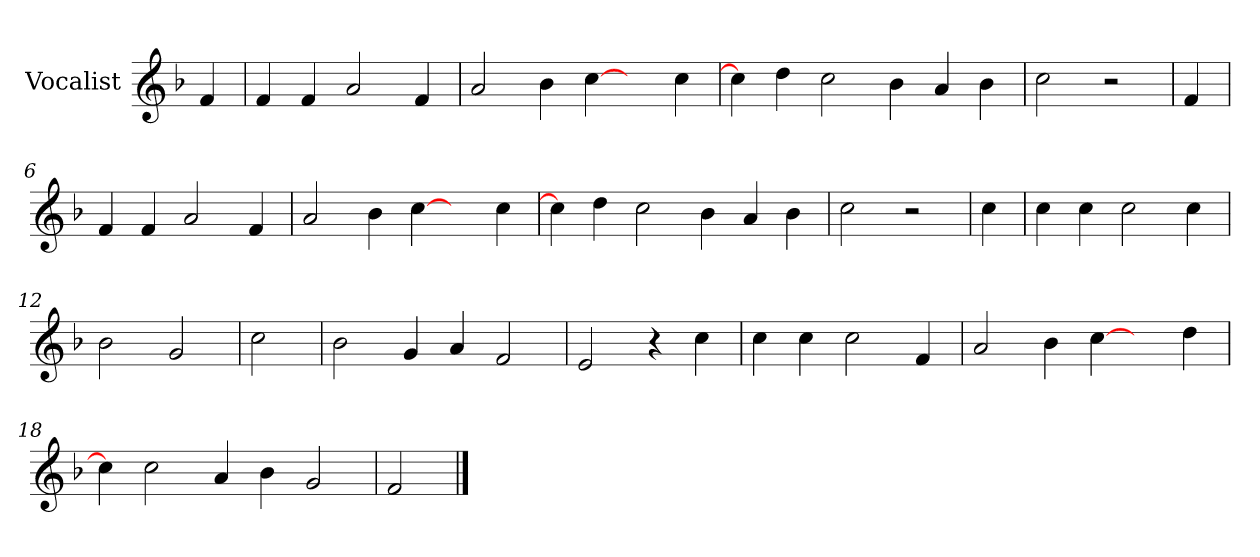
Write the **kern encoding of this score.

**kern
*part1
*staff1
*I"Vocalist
*k[b-]
*F:
=
4f
=1
4f
4f
2a
4f
=2
2a
4b-
[4cc
4ryy
4cc
=3
4cc]
4dd
2cc
4b-
4a
4b-
=4
2cc
2r
=5
4f
=6
4f
4f
2a
4f
=7
2a
4b-
[4cc
4ryy
4cc
=8
4cc]
4dd
2cc
4b-
4a
4b-
=9
2cc
2r
=10
4cc
=11
4cc
4cc
2cc
4cc
=12
2b-
2g
=13
2cc
=14
2b-
4g
4a
2f
=15
2e
4r
4cc
=16
4cc
4cc
2cc
4f
=17
2a
4b-
[4cc
4ryy
4dd
=18
4cc]
2cc
4a
4b-
2g
=19
2f
==
*-
